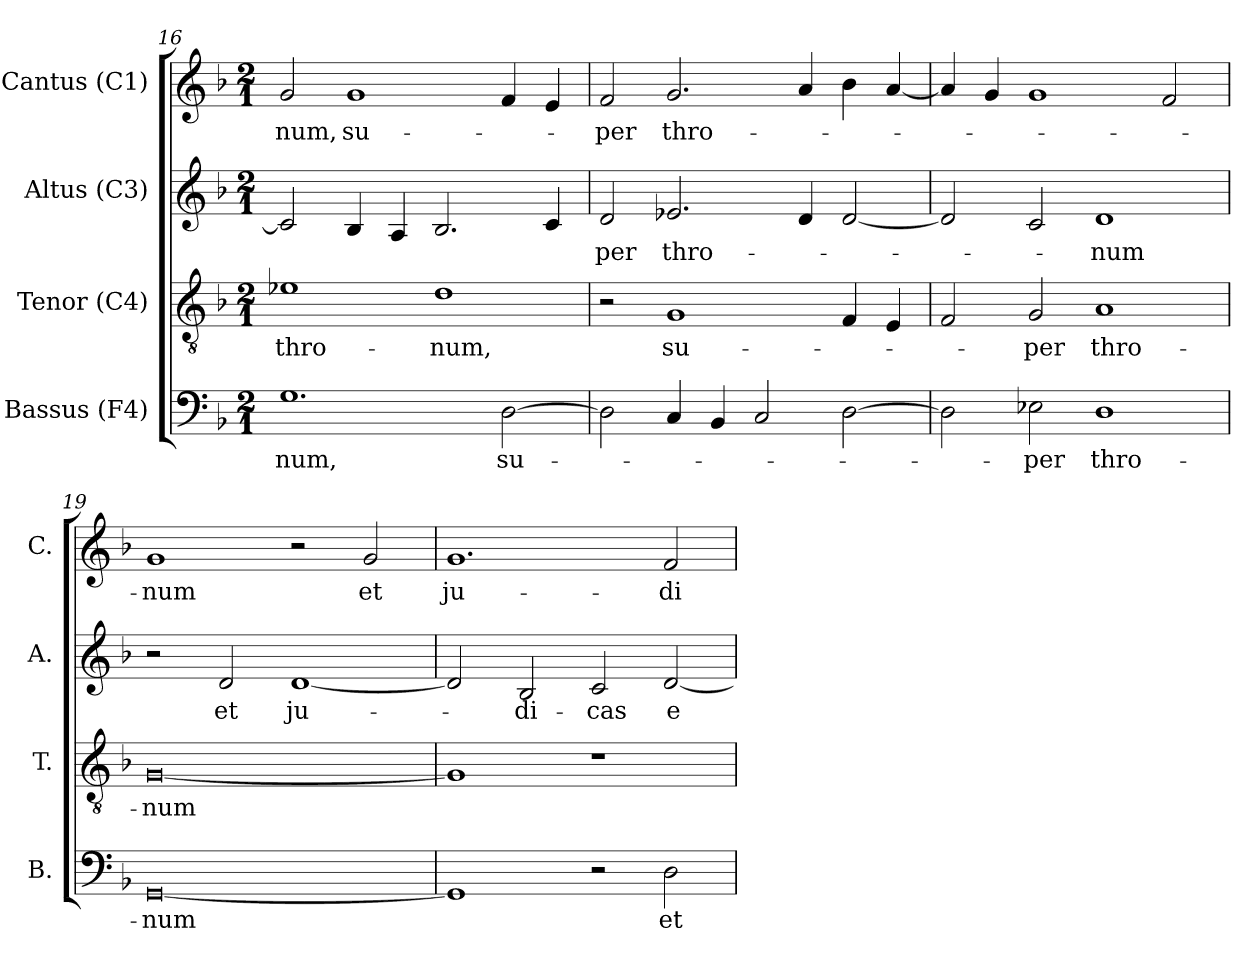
**kern	**text	**kern	**text	**kern	**text	**kern	**text
*part4	*part4	*part3	*part3	*part2	*part2	*part1	*part1
*staff4	*staff4	*staff3	*staff3	*staff2	*staff2	*staff1	*staff1
*I"Bassus (F4)	*	*I"Tenor (C4)	*	*I"Altus (C3)	*	*I"Cantus (C1)	*
*I'B.	*	*I'T.	*	*I'A.	*	*I'C.	*
*clefF4	*	*clefGv2	*	*clefG2	*	*clefG2	*
*	*	*ITrd7c12	*	*ITrd7c12	*	*ITrd7c12	*
*k[b-]	*	*k[b-]	*	*k[b-]	*	*k[b-]	*
*F:	*	*F:	*	*F:	*	*F:	*
*M2/1	*	*M2/1	*	*M2/1	*	*M2/1	*
=16	=16	=16	=16	=16	=16	=16	=16
!	!LO:LY:b:color=#000000	!	!	!	!	!	!
!	!	!	!LO:LY:b:color=#000000	!	!	!	!
!	!	!	!	!	!	!	!LO:LY:b:color=#000000
1.Gi	-num,	1E-Xi	thro-	2Ci/]	.	2Gi/	-num,
!	!	!	!	!	!	!	!LO:LY:b:color=#000000
.	.	.	.	4BB-i/	.	1Gi	su-
.	.	.	.	4AAi/	.	.	.
!	!	!	!LO:LY:b:color=#000000	!	!	!	!
.	.	1Di	-num,	2.BB-i/	.	.	.
!	!LO:LY:b:color=#000000	!	!	!	!	!	!
[2Di\	su-	.	.	.	.	4Fi/	.
.	.	.	.	4Ci/	.	4Ei/	.
=17	=17	=17	=17	=17	=17	=17	=17
!	!	!	!	!	!LO:LY:b:color=#000000	!	!
!	!	!	!	!	!	!	!LO:LY:b:color=#000000
2Di\]	.	2r	.	2Di/	-per	2Fi/	-per
!	!	!	!LO:LY:b:color=#000000	!	!	!	!
!	!	!	!	!	!LO:LY:b:color=#000000	!	!
!	!	!	!	!	!	!	!LO:LY:b:color=#000000
4Ci/	.	1GGi	su-	2.E-i/	thro-	2.Gi/	thro-
4BB-i/	.	.	.	.	.	.	.
2Ci/	.	.	.	.	.	.	.
.	.	.	.	4Di/	.	4Ai/	.
[2Di\	.	4FFi/	.	[2Di/	.	4B-i\	.
.	.	4EEi/	.	.	.	[4Ai/	.
!!LO:PB:g=z
=18	=18	=18	=18	=18	=18	=18	=18
2Di\]	.	2FFi/	.	2Di/]	.	4Ai/]	.
.	.	.	.	.	.	4Gi/	.
!	!LO:LY:b:color=#000000	!	!	!	!	!	!
!	!	!	!LO:LY:b:color=#000000	!	!	!	!
2E-Xi\	-per	2GGi/	-per	2Ci/	.	1Gi	.
!	!LO:LY:b:color=#000000	!	!	!	!	!	!
!	!	!	!LO:LY:b:color=#000000	!	!	!	!
!	!	!	!	!	!LO:LY:b:color=#000000	!	!
1Di	thro-	1AAi	thro-	1Di	-num	.	.
.	.	.	.	.	.	2Fi/	.
=19	=19	=19	=19	=19	=19	=19	=19
!	!LO:LY:b:color=#000000	!	!	!	!	!	!
!	!	!	!LO:LY:b:color=#000000	!	!	!	!
!	!	!	!	!	!	!	!LO:LY:b:color=#000000
[0GGi	-num	[0GGi	-num	2r	.	1Gi	-num
!	!	!	!	!	!LO:LY:b:color=#000000	!	!
.	.	.	.	2Di/	et	.	.
!	!	!	!	!	!LO:LY:b:color=#000000	!	!
.	.	.	.	[1Di	ju-	2r	.
!	!	!	!	!	!	!	!LO:LY:b:color=#000000
.	.	.	.	.	.	2Gi/	et
=20	=20	=20	=20	=20	=20	=20	=20
!	!	!	!	!	!	!	!LO:LY:b:color=#000000
1GGi]	.	1GGi]	.	2Di/]	.	1.Gi	ju-
!	!	!	!	!	!LO:LY:b:color=#000000	!	!
.	.	.	.	2BB-i/	-di-	.	.
!	!	!	!	!	!LO:LY:b:color=#000000	!	!
2r	.	1r	.	2Ci/	-cas	.	.
!	!LO:LY:b:color=#000000	!	!	!	!	!	!
!	!	!	!	!	!LO:LY:b:color=#000000	!	!
!	!	!	!	!	!	!	!LO:LY:b:color=#000000
2Di\	et	.	.	[2Di/	e-	2Fi/	-di-
=	=	=	=	=	=	=	=
*-	*-	*-	*-	*-	*-	*-	*-
